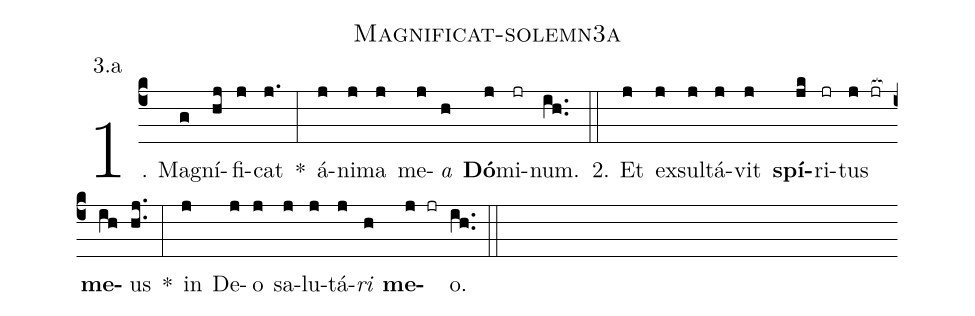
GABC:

name: Magnificat-solemn3a;
annotation: 3.a;
%%
(c4)1. Ma(g)gní(hj)fi(j)cat(j.) *(:) á(j)ni(j)ma(j) me(j)<i>a</i>(h) <b>Dó</b>(j)mi(jr)num.(ih..) (::)
2. Et(j) ex(j)sul(j)tá(j)vit(j) <b>spí</b>(jk)ri(jr)tus(j jr[ocb:1{]) <b>me</b>(ih[ocb:0}])us(hj..) *(:) in(j) De(j)o(j) sa(j)lu(j)tá(j)<i>ri</i>(h) <b>me</b>(j jr)o.(ih..) (::)
